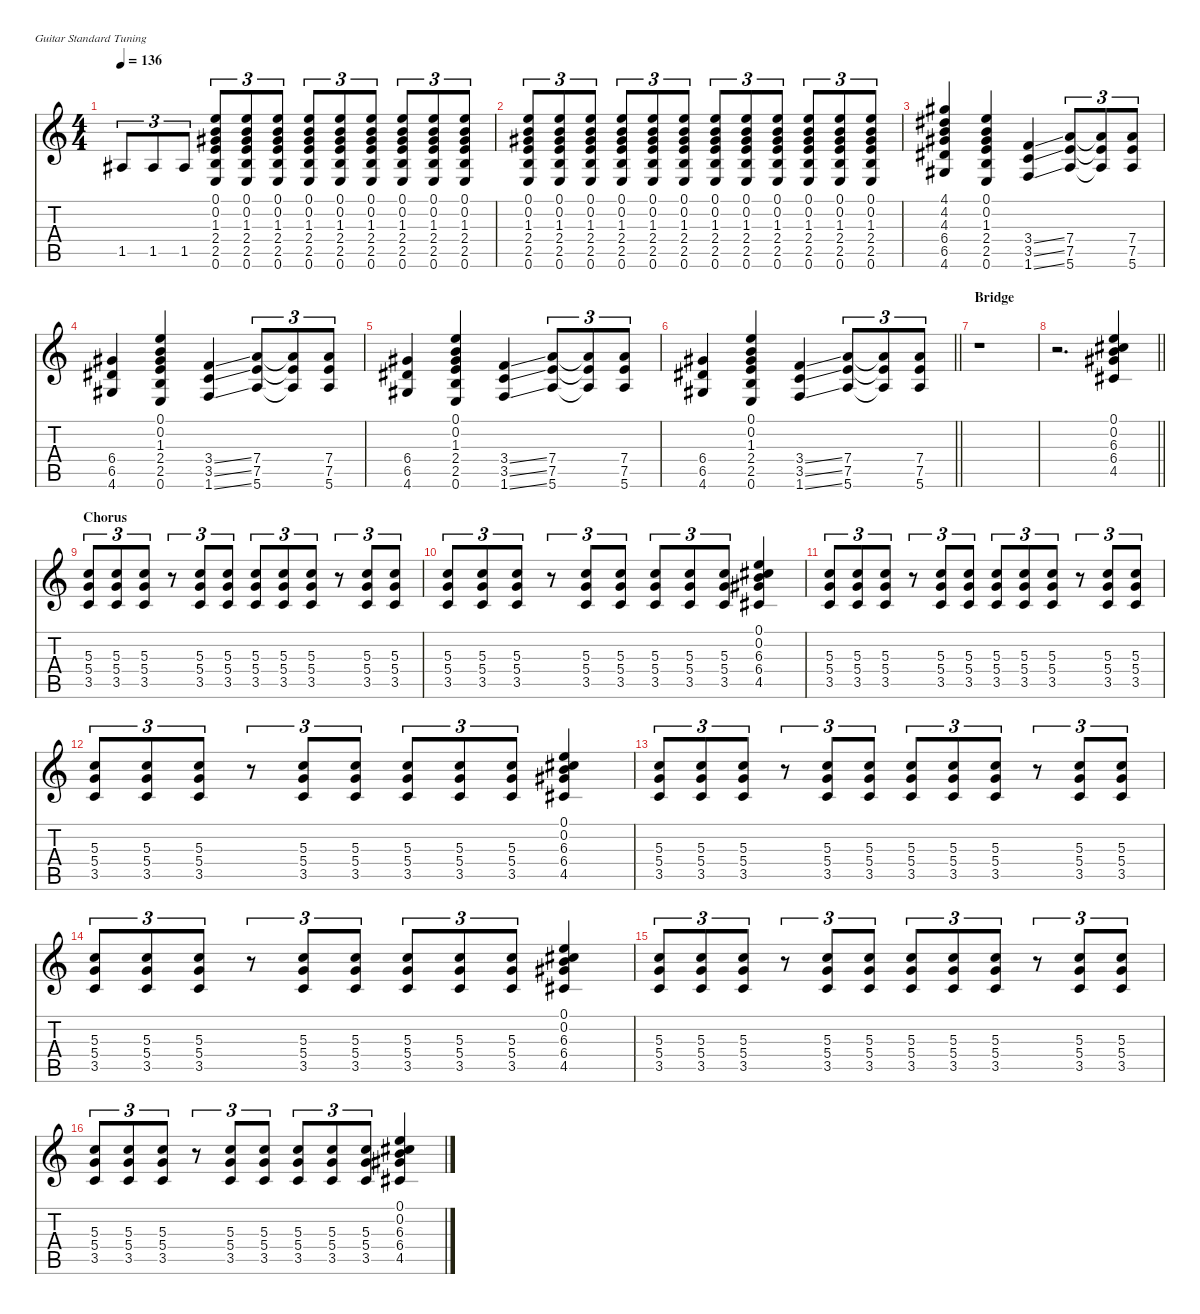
\defaultSystemsLayout 4
\hideDynamics
\bracketExtendMode nobrackets
\singleTrackTrackNamePolicy hidden
\multiTrackTrackNamePolicy hidden
\firstSystemTrackNameMode fullname
\firstSystemTrackNameOrientation horizontal
\otherSystemsTrackNameOrientation horizontal
\track ("Guitar" "dist.guit.") {instrument distortionguitar}
\staff {score tabs}
\tuning (E4 B3 G3 D3 A2 E2)
\ts (4 4)
\tempo 136
\clef g2
\ks c
1.5{acc #}.8{tu (3 2) dy f beam Up} 1.5{acc #}.8{tu (3 2) beam Up} 1.5{acc #}.8{tu (3 2) beam Up} (0.1 0.2 1.3{acc #} 2.4 2.5 0.6).8{tu (3 2) beam Up} (0.1 0.2 1.3{acc #} 2.4 2.5 0.6).8{tu (3 2) beam Up} (0.1 0.2 1.3{acc #} 2.4 2.5 0.6).8{tu (3 2) beam Up} (0.1 0.2 1.3{acc #} 2.4 2.5 0.6).8{tu (3 2) beam Up} (0.1 0.2 1.3{acc #} 2.4 2.5 0.6).8{tu (3 2) beam Up} (0.1 0.2 1.3{acc #} 2.4 2.5 0.6).8{tu (3 2) beam Up} (0.1 0.2 1.3{acc #} 2.4 2.5 0.6).8{tu (3 2) beam Up} (0.1 0.2 1.3{acc #} 2.4 2.5 0.6).8{tu (3 2) beam Up} (0.1 0.2 1.3{acc #} 2.4 2.5 0.6).8{tu (3 2) beam Up} |
(0.1 0.2 1.3{acc #} 2.4 2.5 0.6).8{tu (3 2) beam Up} (0.1 0.2 1.3{acc #} 2.4 2.5 0.6).8{tu (3 2) beam Up} (0.1 0.2 1.3{acc #} 2.4 2.5 0.6).8{tu (3 2) beam Up} (0.1 0.2 1.3{acc #} 2.4 2.5 0.6).8{tu (3 2) beam Up} (0.1 0.2 1.3{acc #} 2.4 2.5 0.6).8{tu (3 2) beam Up} (0.1 0.2 1.3{acc #} 2.4 2.5 0.6).8{tu (3 2) beam Up} (0.1 0.2 1.3{acc #} 2.4 2.5 0.6).8{tu (3 2) beam Up} (0.1 0.2 1.3{acc #} 2.4 2.5 0.6).8{tu (3 2) beam Up} (0.1 0.2 1.3{acc #} 2.4 2.5 0.6).8{tu (3 2) beam Up} (0.1 0.2 1.3{acc #} 2.4 2.5 0.6).8{tu (3 2) beam Up} (0.1 0.2 1.3{acc #} 2.4 2.5 0.6).8{tu (3 2) beam Up} (0.1 0.2 1.3{acc #} 2.4 2.5 0.6).8{tu (3 2) beam Up} |
(4.1{acc #} 4.2{acc #} 4.3 6.4{acc #} 6.5{acc #} 4.6{acc #}).4{beam Up} (0.1 0.2 1.3{acc #} 2.4 2.5 0.6).4{beam Up} (3.4{ss} 3.5{ss} 1.6{ss}).4{beam Up} (7.4 7.5 5.6).8{tu (3 2) beam Up} (7.4{t} 7.5{t} 5.6{t}).8{tu (3 2) beam Up} (7.4 7.5 5.6).8{tu (3 2) beam Up} |
(6.4{acc #} 6.5{acc #} 4.6{acc #}).4{beam Up} (0.1 0.2 1.3{acc #} 2.4 2.5 0.6).4{beam Up} (3.4{ss} 3.5{ss} 1.6{ss}).4{beam Up} (7.4 7.5 5.6).8{tu (3 2) beam Up} (7.4{t} 7.5{t} 5.6{t}).8{tu (3 2) beam Up} (7.4 7.5 5.6).8{tu (3 2) beam Up} |
(6.4{acc #} 6.5{acc #} 4.6{acc #}).4{beam Up} (0.1 0.2 1.3{acc #} 2.4 2.5 0.6).4{beam Up} (3.4{ss} 3.5{ss} 1.6{ss}).4{beam Up} (7.4 7.5 5.6).8{tu (3 2) beam Up} (7.4{t} 7.5{t} 5.6{t}).8{tu (3 2) beam Up} (7.4 7.5 5.6).8{tu (3 2) beam Up} |
\barLineRight lightlight
(6.4{acc #} 6.5{acc #} 4.6{acc #}).4{beam Up} (0.1 0.2 1.3{acc #} 2.4 2.5 0.6).4{beam Up} (3.4{ss} 3.5{ss} 1.6{ss}).4{beam Up} (7.4 7.5 5.6).8{tu (3 2) beam Up} (7.4{t} 7.5{t} 5.6{t}).8{tu (3 2) beam Up} (7.4 7.5 5.6).8{tu (3 2) beam Up} |
\section ("" "Bridge")
r.1{beam Down} |
\barLineRight lightlight
r.2{d beam Down} (0.1 0.2 6.3{acc #} 6.4{acc #} 4.5{acc #}).4{beam Up} |
\section ("" "Chorus")
(5.3 5.4 3.5).8{tu (3 2) beam Up} (5.3 5.4 3.5).8{tu (3 2) beam Up} (5.3 5.4 3.5).8{tu (3 2) beam Up} r.8{tu (3 2) beam Up} (5.3 5.4 3.5).8{tu (3 2) beam Up} (5.3 5.4 3.5).8{tu (3 2) beam Up} (5.3 5.4 3.5).8{tu (3 2) beam Up} (5.3 5.4 3.5).8{tu (3 2) beam Up} (5.3 5.4 3.5).8{tu (3 2) beam Up} r.8{tu (3 2) beam Up} (5.3 5.4 3.5).8{tu (3 2) beam Up} (5.3 5.4 3.5).8{tu (3 2) beam Up} |
(5.3 5.4 3.5).8{tu (3 2) beam Up} (5.3 5.4 3.5).8{tu (3 2) beam Up} (5.3 5.4 3.5).8{tu (3 2) beam Up} r.8{tu (3 2) beam Up} (5.3 5.4 3.5).8{tu (3 2) beam Up} (5.3 5.4 3.5).8{tu (3 2) beam Up} (5.3 5.4 3.5).8{tu (3 2) beam Up} (5.3 5.4 3.5).8{tu (3 2) beam Up} (5.3 5.4 3.5).8{tu (3 2) beam Up} (0.1 0.2 6.3{acc #} 6.4{acc #} 4.5{acc #}).4{beam Up} |
(5.3 5.4 3.5).8{tu (3 2) beam Up} (5.3 5.4 3.5).8{tu (3 2) beam Up} (5.3 5.4 3.5).8{tu (3 2) beam Up} r.8{tu (3 2) beam Up} (5.3 5.4 3.5).8{tu (3 2) beam Up} (5.3 5.4 3.5).8{tu (3 2) beam Up} (5.3 5.4 3.5).8{tu (3 2) beam Up} (5.3 5.4 3.5).8{tu (3 2) beam Up} (5.3 5.4 3.5).8{tu (3 2) beam Up} r.8{tu (3 2) beam Up} (5.3 5.4 3.5).8{tu (3 2) beam Up} (5.3 5.4 3.5).8{tu (3 2) beam Up} |
(5.3 5.4 3.5).8{tu (3 2) beam Up} (5.3 5.4 3.5).8{tu (3 2) beam Up} (5.3 5.4 3.5).8{tu (3 2) beam Up} r.8{tu (3 2) beam Up} (5.3 5.4 3.5).8{tu (3 2) beam Up} (5.3 5.4 3.5).8{tu (3 2) beam Up} (5.3 5.4 3.5).8{tu (3 2) beam Up} (5.3 5.4 3.5).8{tu (3 2) beam Up} (5.3 5.4 3.5).8{tu (3 2) beam Up} (0.1 0.2 6.3{acc #} 6.4{acc #} 4.5{acc #}).4{beam Up} |
(5.3 5.4 3.5).8{tu (3 2) beam Up} (5.3 5.4 3.5).8{tu (3 2) beam Up} (5.3 5.4 3.5).8{tu (3 2) beam Up} r.8{tu (3 2) beam Up} (5.3 5.4 3.5).8{tu (3 2) beam Up} (5.3 5.4 3.5).8{tu (3 2) beam Up} (5.3 5.4 3.5).8{tu (3 2) beam Up} (5.3 5.4 3.5).8{tu (3 2) beam Up} (5.3 5.4 3.5).8{tu (3 2) beam Up} r.8{tu (3 2) beam Up} (5.3 5.4 3.5).8{tu (3 2) beam Up} (5.3 5.4 3.5).8{tu (3 2) beam Up} |
(5.3 5.4 3.5).8{tu (3 2) beam Up} (5.3 5.4 3.5).8{tu (3 2) beam Up} (5.3 5.4 3.5).8{tu (3 2) beam Up} r.8{tu (3 2) beam Up} (5.3 5.4 3.5).8{tu (3 2) beam Up} (5.3 5.4 3.5).8{tu (3 2) beam Up} (5.3 5.4 3.5).8{tu (3 2) beam Up} (5.3 5.4 3.5).8{tu (3 2) beam Up} (5.3 5.4 3.5).8{tu (3 2) beam Up} (0.1 0.2 6.3{acc #} 6.4{acc #} 4.5{acc #}).4{beam Up} |
(5.3 5.4 3.5).8{tu (3 2) beam Up} (5.3 5.4 3.5).8{tu (3 2) beam Up} (5.3 5.4 3.5).8{tu (3 2) beam Up} r.8{tu (3 2) beam Up} (5.3 5.4 3.5).8{tu (3 2) beam Up} (5.3 5.4 3.5).8{tu (3 2) beam Up} (5.3 5.4 3.5).8{tu (3 2) beam Up} (5.3 5.4 3.5).8{tu (3 2) beam Up} (5.3 5.4 3.5).8{tu (3 2) beam Up} r.8{tu (3 2) beam Up} (5.3 5.4 3.5).8{tu (3 2) beam Up} (5.3 5.4 3.5).8{tu (3 2) beam Up} |
(5.3 5.4 3.5).8{tu (3 2) beam Up} (5.3 5.4 3.5).8{tu (3 2) beam Up} (5.3 5.4 3.5).8{tu (3 2) beam Up} r.8{tu (3 2) beam Up} (5.3 5.4 3.5).8{tu (3 2) beam Up} (5.3 5.4 3.5).8{tu (3 2) beam Up} (5.3 5.4 3.5).8{tu (3 2) beam Up} (5.3 5.4 3.5).8{tu (3 2) beam Up} (5.3 5.4 3.5).8{tu (3 2) beam Up} (0.1 0.2 6.3{acc #} 6.4{acc #} 4.5{acc #}).4{beam Up}
